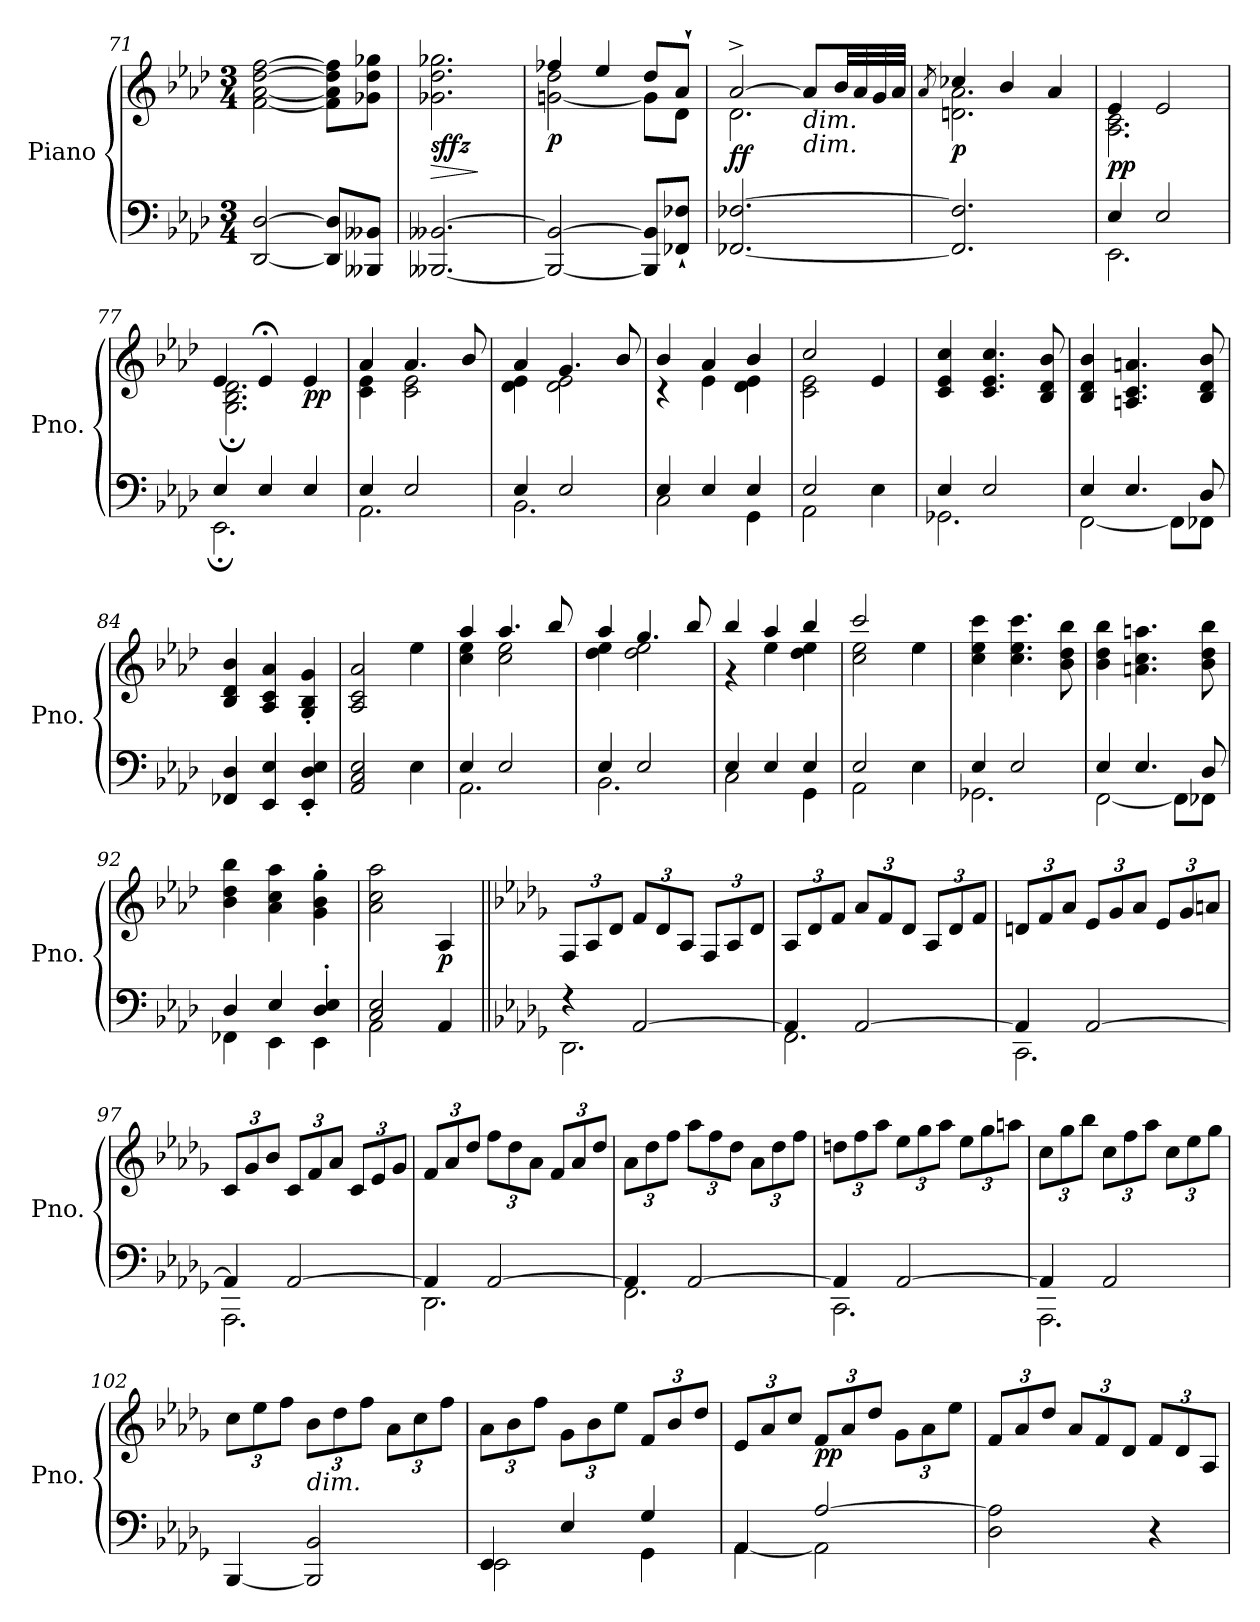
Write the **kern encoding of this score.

**kern	**kern	**dynam
*part1	*part1	*part1
*staff2	*staff1	*staff1/2
*I"Piano	*	*
*I'Pno.	*	*
!!LO:LB:g=z
*clefF4	*clefG2	*
*k[b-e-a-d-]	*k[b-e-a-d-]	*
*M3/4	*M3/4	*
=71	=71	=71
[2DD-/ [2D-/	[2f\ [2a-\ [2dd-\ [2ff\	.
8DD-/] 8D-/]L	8f\] 8a-\] 8dd-\] 8ff\]L	.
8BBB--X/ 8BB--X/J	8g-X\ 8dd-\ 8gg-X\J	.
=72	=72	=72
!	!	!LO:HP:b
!	!	!LO:DY:n=1:b
[2.BBB--X/ [2.BB--X/	2.g-X\ 2.dd-\ 2.gg-X\	> sffz
.	.	]
=73	=73	=73
*	*^	*
!	!	!	!LO:DY:b
2BBB--/_ 2BB--/_	4ff-X/	[2gn\ 2dd-\	p
.	4ee-/	.	.
8BBB--/] 8BB--/]L	8dd-/L	8g\L]	.
8FF-X/` 8F-X/`J	8a-`/J	8d-\J	.
=74	=74	=74	=74
!	!	!	!LO:DY:b
[2.FF-X/ [2.F-X/	[2a-^/	2.d-\	ff
!	!LO:TX:b:i:t=dim.	!	!
!	!LO:TX:b:i:t=dim.	!	!
.	8a-/L]	.	.
.	32b-/LL	.	.
.	32a-/	.	.
.	32g/	.	.
.	32a-/JJJ	.	.
=75	=75	=75	=75
.	8qa-/	.	.
!	!	!	!LO:DY:b
2.FF-/] 2.F-/]	4cc-X/	2.dn\ 2.a-\	p
.	4b-/	.	.
.	4a-/	.	.
=76	=76	=76	=76
*^	*	*	*
!	!	!	!	!LO:DY:b
4E-/	2.EE-\	4e-/	2.A-\ 2.c\	pp
2E-/	.	2e-/	.	.
=77	=77	=77	=77	=77
4E-/	2.EE-;\	4e-/	2.G\; 2.B-\; 2.d-\;	.
4E-/	.	4e-;</	.	.
!	!	!	!	!LO:DY:b
4E-/	.	4e-/	.	pp
=78	=78	=78	=78	=78
4E-/	2.AA-\	4a-/	4c\ 4e-\	.
2E-/	.	4.a-/	2c\ 2e-\	.
.	.	8b-/	.	.
!!LO:LB:g=z	!!
=79	=79	=79	=79	=79
4E-/	2.BB-\	4a-/	4d-\ 4e-\	.
2E-/	.	4.g/	2d-\ 2e-\	.
.	.	8b-/	.	.
=80	=80	=80	=80	=80
4E-/	2C\	4b-/	4r	.
4E-/	.	4a-/	4e-\	.
4E-/	4GG\	4b-/	4d-\ 4e-\	.
=81	=81	=81	=81	=81
2E-/	2AA-\	2cc/	2c\ 2e-\	.
4E-\	4ryy	4e-/	4ryy	.
*	*	*v	*v	*
=82	=82	=82	=82
4E-/	2.GG-X\	4c/ 4e-/ 4cc/	.
2E-/	.	4.c/ 4.e-/ 4.cc/	.
.	.	8B-/ 8d-/ 8b-/	.
=83	=83	=83	=83
4E-/	[2FF\	4B-/ 4d-/ 4b-/	.
4.E-/	.	4.An/ 4.c/ 4.an/	.
.	8FF\L]	.	.
8D-/	8FF-X\J	8B-/ 8d-/ 8b-/	.
*v	*v	*	*
=84	=84	=84
4FF-X/ 4D-/	4B-/ 4d-/ 4b-/	.
4EE-/ 4E-/	4A-/ 4c/ 4a-/	.
4EE-/' 4D-/' 4E-/'	4G/' 4B-/' 4g/'	.
=85	=85	=85
2AA-/ 2C/ 2E-/	2A-/ 2c/ 2a-/	.
4E-\	4ee-\	.
=86	=86	=86
*^	*^	*
4E-/	2.AA-\	4aa-/	4cc\ 4ee-\	.
2E-/	.	4.aa-/	2cc\ 2ee-\	.
.	.	8bb-/	.	.
=87	=87	=87	=87	=87
4E-/	2.BB-\	4aa-/	4dd-\ 4ee-\	.
2E-/	.	4.gg/	2dd-\ 2ee-\	.
.	.	8bb-/	.	.
!!LO:LB:g=z	!!
=88	=88	=88	=88	=88
4E-/	2C\	4bb-/	4r	.
4E-/	.	4aa-/	4ee-\	.
4E-/	4GG\	4bb-/	4dd-\ 4ee-\	.
=89	=89	=89	=89	=89
2E-/	2AA-\	2ccc/	2cc\ 2ee-\	.
4E-\	4ryy	4ee-\	4ryy	.
*	*	*v	*v	*
=90	=90	=90	=90
4E-/	2.GG-X\	4cc\ 4ee-\ 4ccc\	.
2E-/	.	4.cc\ 4.ee-\ 4.ccc\	.
.	.	8b-\ 8dd-\ 8bb-\	.
=91	=91	=91	=91
4E-/	[2FF\	4b-\ 4dd-\ 4bb-\	.
4.E-/	.	4.an\ 4.cc\ 4.aan\	.
.	8FF\L]	.	.
8D-/	8FF-X\J	8b-\ 8dd-\ 8bb-\	.
=92	=92	=92	=92
4D-/	4FF-X\	4b-\ 4dd-\ 4bb-\	.
4E-/	4EE-\	4a-\ 4cc\ 4aa-\	.
4D-/' 4E-/'	4EE-\	4g\' 4b-\' 4gg\'	.
=93	=93	=93	=93
2C/ 2E-/	2AA-\	2a-\ 2cc\ 2aa-\	.
!	!	!	!LO:DY:b
4AA-/	4ryy	4A-/	p
!!LO:PB:g=z
=94||	=94||	=94||	=94||
*k[b-e-a-d-g-]	*	*k[b-e-a-d-g-]	*
*	*	*Xbrackettup	*
4r	2.DD-\	12F/L	.
.	.	12A-/	.
.	.	12d-/J	.
[2AA-/	.	12f/L	.
.	.	12d-/	.
.	.	12A-/J	.
.	.	12F/L	.
.	.	12A-/	.
.	.	12d-/J	.
=95	=95	=95	=95
4AA-/]	2.FF\	12A-/L	.
.	.	12d-/	.
.	.	12f/J	.
[2AA-/	.	12a-/L	.
.	.	12f/	.
.	.	12d-/J	.
.	.	12A-/L	.
.	.	12d-/	.
.	.	12f/J	.
=96	=96	=96	=96
4AA-/]	2.CC\	12dn/L	.
.	.	12f/	.
.	.	12a-/J	.
[2AA-/	.	12e-/L	.
.	.	12g-/	.
.	.	12a-/J	.
.	.	12e-/L	.
.	.	12g-/	.
.	.	12an/J	.
=97	=97	=97	=97
4AA-/]	2.AAA-\	12c/L	.
.	.	12g-/	.
.	.	12b-/J	.
[2AA-/	.	12c/L	.
.	.	12f/	.
.	.	12a-/J	.
.	.	12c/L	.
.	.	12e-/	.
.	.	12g-/J	.
=98	=98	=98	=98
4AA-/]	2.DD-\	12f/L	.
.	.	12a-/	.
.	.	12dd-/J	.
[2AA-/	.	12ff\L	.
.	.	12dd-\	.
.	.	12a-\J	.
.	.	12f/L	.
.	.	12a-/	.
.	.	12dd-/J	.
!!LO:LB:g=z
=99	=99	=99	=99
4AA-/]	2.FF\	12a-\L	.
.	.	12dd-\	.
.	.	12ff\J	.
[2AA-/	.	12aa-\L	.
.	.	12ff\	.
.	.	12dd-\J	.
.	.	12a-\L	.
.	.	12dd-\	.
.	.	12ff\J	.
=100	=100	=100	=100
4AA-/]	2.CC\	12ddn\L	.
.	.	12ff\	.
.	.	12aa-\J	.
[2AA-/	.	12ee-\L	.
.	.	12gg-\	.
.	.	12aa-\J	.
.	.	12ee-\L	.
.	.	12gg-\	.
.	.	12aan\J	.
=101	=101	=101	=101
4AA-/]	2.AAA-\	12cc\L	.
.	.	12gg-\	.
.	.	12bb-\J	.
2AA-/	.	12cc\L	.
.	.	12ff\	.
.	.	12aa-\J	.
.	.	12cc\L	.
.	.	12ee-\	.
.	.	12gg-\J	.
*v	*v	*	*
=102	=102	=102
[4BBB-/	12cc\L	.
.	12ee-\	.
.	12ff\J	.
!	!LO:TX:b:i:t=dim.	!
2BBB-/] 2BB-/	12b-\L	.
.	12dd-\	.
.	12ff\J	.
.	12a-\L	.
.	12cc\	.
.	12ff\J	.
=103	=103	=103
*^	*	*
4EE-/	2EE-\	12a-\L	.
.	.	12b-\	.
.	.	12ff\J	.
4E-/	.	12g-\L	.
.	.	12b-\	.
.	.	12ee-\J	.
4G-/	4GG-\	12f/L	.
.	.	12b-/	.
.	.	12dd-/J	.
!!LO:LB:g=z
=104	=104	=104	=104
4AA-/	[4AA-\	12e-/L	.
.	.	12a-/	.
.	.	12cc/J	.
!	!	!	!LO:DY:b
[2A-/	2AA-\]	12f/L	pp
.	.	12a-/	.
.	.	12dd-/J	.
.	.	12g-\L	.
.	.	12a-\	.
.	.	12ee-\J	.
*v	*v	*	*
=105	=105	=105
2D-\ 2A-\]	12f/L	.
.	12a-/	.
.	12dd-/J	.
.	12a-/L	.
.	12f/	.
.	12d-/J	.
4r	12f/L	.
.	12d-/	.
.	12A-/J	.
=	=	=
*-	*-	*-
